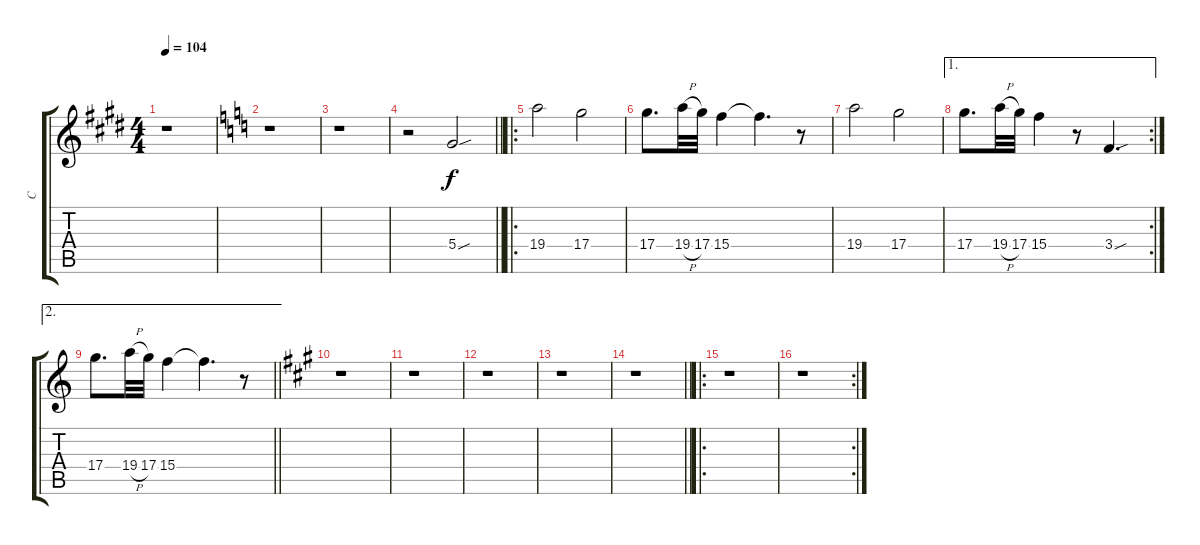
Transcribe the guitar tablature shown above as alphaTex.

\track ("C" "C") {instrument electricguitarjazz}
\staff {score tabs}
\tuning (E4 B3 G3 D3 A2 E2) {hide}
\ts (4 4)
\tempo 104
\clef g2
\ks e
r.1{dy f} |
\ks c
r.1 |
r.1 |
\barLineRight lightlight
r.2 5.4{sou}.2 |
\ro
19.4.2 17.4.2 |
17.4.8{d} 19.4{h}.32 17.4.32 15.4.4 15.4{t}.4{d} r.8 |
19.4.2 17.4.2 |
\ae 1
\rc 2
17.4.8{d} 19.4{h}.32 17.4.32 15.4.4 r.8 3.4{sou}.4{d} |
\ae 2
\barLineRight lightlight
17.4.8{d} 19.4{h}.32 17.4.32 15.4.4 15.4{t}.4{d} r.8 |
\ks a
r.1 |
r.1 |
r.1 |
r.1 |
\barLineRight lightlight
r.1 |
\ro
r.1 |
\rc 2
r.1
